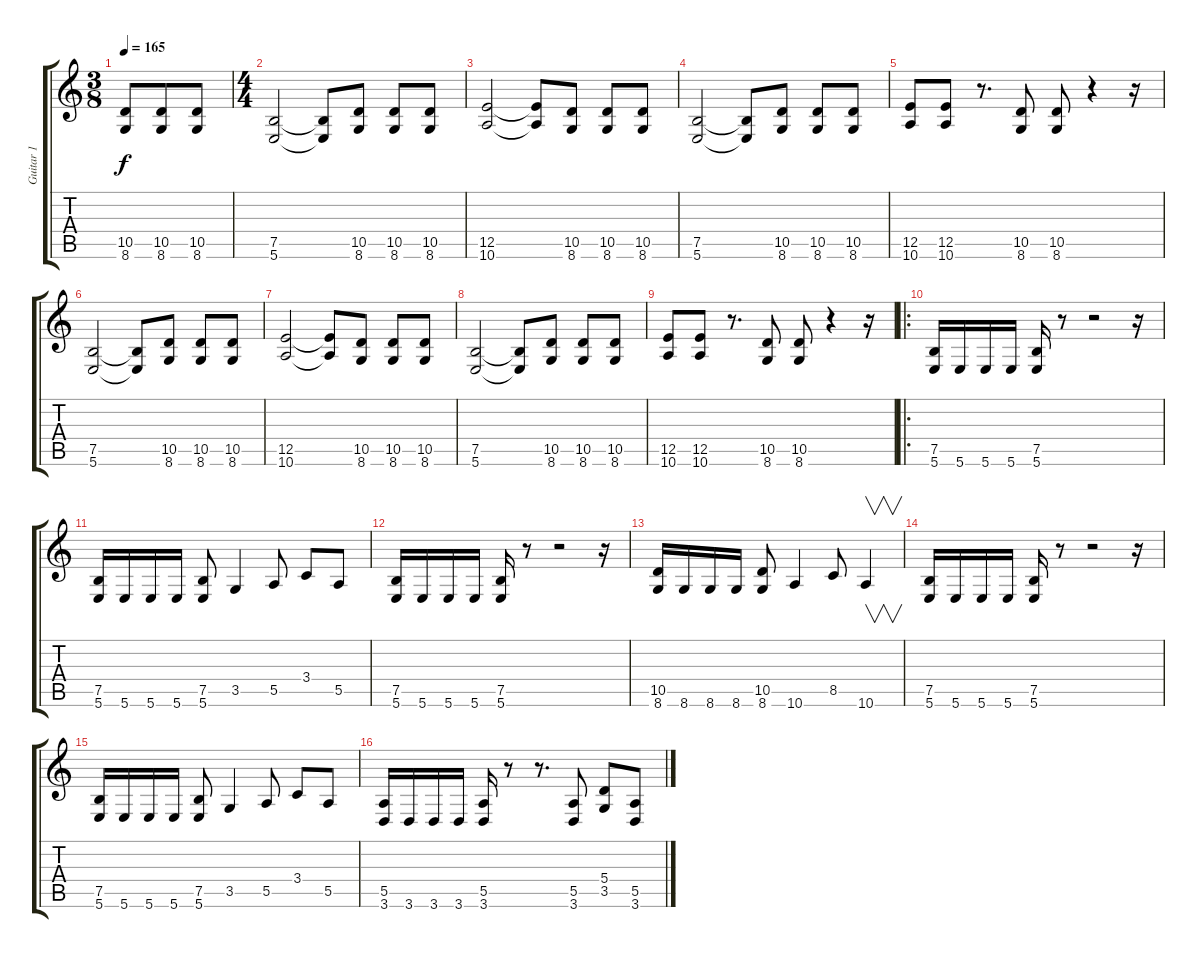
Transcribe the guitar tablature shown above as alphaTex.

\track ("Guitar 1" "Guitar 1") {instrument distortionguitar}
\staff {score tabs}
\tuning (B3 Gb3 D3 A2 E2 B1) {hide}
\ts (3 8)
\tempo 165
\clef g2
\ks c
(10.5 8.6).8{dy f instrument distortionguitar} (10.5 8.6).8 (10.5 8.6).8 |
\ts (4 4)
(7.5 5.6).2 (7.5{t} 5.6{t}).8 (10.5 8.6).8 (10.5 8.6).8 (10.5 8.6).8 |
(12.5 10.6).2 (12.5{t} 10.6{t}).8 (10.5 8.6).8 (10.5 8.6).8 (10.5 8.6).8 |
(7.5 5.6).2 (7.5{t} 5.6{t}).8 (10.5 8.6).8 (10.5 8.6).8 (10.5 8.6).8 |
(12.5 10.6).8 (12.5 10.6).8 r.8{d} (10.5 8.6).8 (10.5 8.6).8 r.4 r.16 |
(7.5 5.6).2 (7.5{t} 5.6{t}).8 (10.5 8.6).8 (10.5 8.6).8 (10.5 8.6).8 |
(12.5 10.6).2 (12.5{t} 10.6{t}).8 (10.5 8.6).8 (10.5 8.6).8 (10.5 8.6).8 |
(7.5 5.6).2 (7.5{t} 5.6{t}).8 (10.5 8.6).8 (10.5 8.6).8 (10.5 8.6).8 |
(12.5 10.6).8 (12.5 10.6).8 r.8{d} (10.5 8.6).8 (10.5 8.6).8 r.4 r.16 |
\ro
(7.5 5.6).16 5.6.16 5.6.16 5.6.16 (7.5 5.6).16 r.8 r.2 r.16 |
(7.5 5.6).16 5.6.16 5.6.16 5.6.16 (7.5 5.6).8 3.5.4 5.5.8 3.4.8 5.5.8 |
(7.5 5.6).16 5.6.16 5.6.16 5.6.16 (7.5 5.6).16 r.8 r.2 r.16 |
(10.5 8.6).16 8.6.16 8.6.16 8.6.16 (10.5 8.6).8 10.6.4 8.5.8 10.6.4{v} |
(7.5 5.6).16 5.6.16 5.6.16 5.6.16 (7.5 5.6).16 r.8 r.2 r.16 |
(7.5 5.6).16 5.6.16 5.6.16 5.6.16 (7.5 5.6).8 3.5.4 5.5.8 3.4.8 5.5.8 |
(5.5 3.6).16 3.6.16 3.6.16 3.6.16 (5.5 3.6).16 r.8 r.8{d} (5.5 3.6).8 (5.4 3.5).8 (5.5 3.6).8
